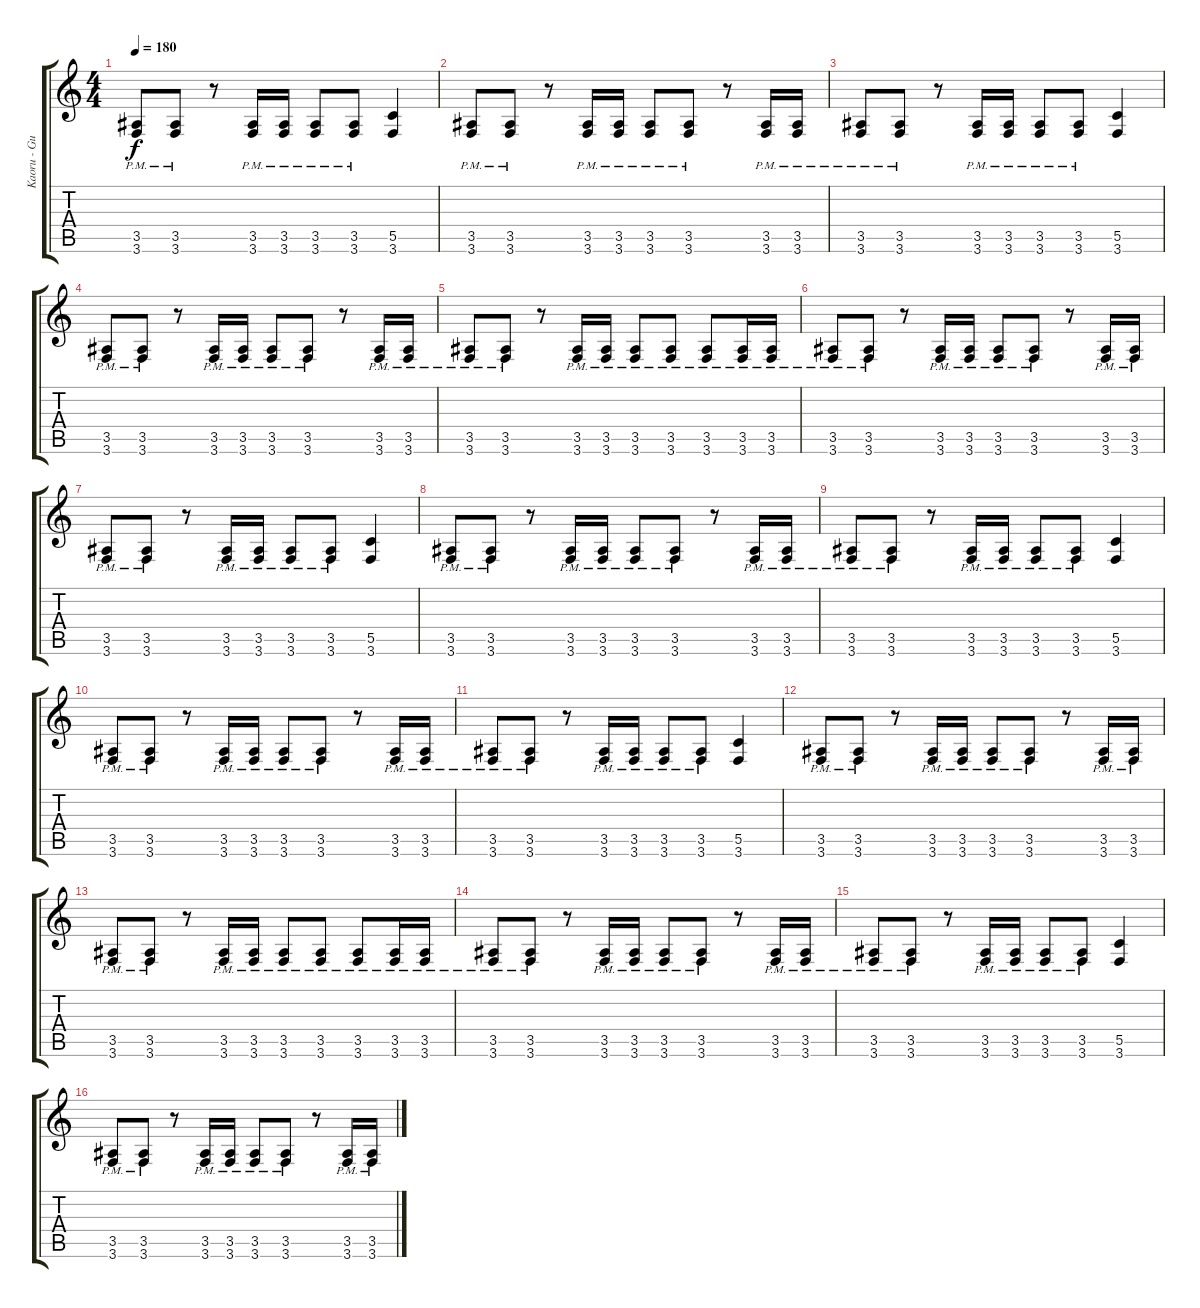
\track ("Kaoru - Guitar 2" "Kaoru - Gu") {instrument overdrivenguitar}
\staff {score tabs}
\tuning (D4 A3 F3 C3 G2 D2) {hide}
\ts (4 4)
\tempo 180
\clef g2
\ks c
(3.5{pm} 3.6{pm}).8{dy f} (3.5{pm} 3.6{pm}).8 r.8 (3.5{pm} 3.6{pm}).16 (3.5{pm} 3.6{pm}).16 (3.5{pm} 3.6{pm}).8 (3.5{pm} 3.6{pm}).8 (5.5 3.6).4 |
(3.5{pm} 3.6{pm}).8 (3.5{pm} 3.6{pm}).8 r.8 (3.5{pm} 3.6{pm}).16 (3.5{pm} 3.6{pm}).16 (3.5{pm} 3.6{pm}).8 (3.5{pm} 3.6{pm}).8 r.8 (3.5{pm} 3.6{pm}).16 (3.5{pm} 3.6{pm}).16 |
(3.5{pm} 3.6{pm}).8 (3.5{pm} 3.6{pm}).8 r.8 (3.5{pm} 3.6{pm}).16 (3.5{pm} 3.6{pm}).16 (3.5{pm} 3.6{pm}).8 (3.5{pm} 3.6{pm}).8 (5.5 3.6).4 |
(3.5{pm} 3.6{pm}).8 (3.5{pm} 3.6{pm}).8 r.8 (3.5{pm} 3.6{pm}).16 (3.5{pm} 3.6{pm}).16 (3.5{pm} 3.6{pm}).8 (3.5{pm} 3.6{pm}).8 r.8 (3.5{pm} 3.6{pm}).16 (3.5{pm} 3.6{pm}).16 |
(3.5{pm} 3.6{pm}).8 (3.5{pm} 3.6{pm}).8 r.8 (3.5{pm} 3.6{pm}).16 (3.5{pm} 3.6{pm}).16 (3.5{pm} 3.6{pm}).8 (3.5{pm} 3.6{pm}).8 (3.5{pm} 3.6{pm}).8 (3.5{pm} 3.6{pm}).16 (3.5{pm} 3.6{pm}).16 |
(3.5{pm} 3.6{pm}).8 (3.5{pm} 3.6{pm}).8 r.8 (3.5{pm} 3.6{pm}).16 (3.5{pm} 3.6{pm}).16 (3.5{pm} 3.6{pm}).8 (3.5{pm} 3.6{pm}).8 r.8 (3.5{pm} 3.6{pm}).16 (3.5{pm} 3.6{pm}).16 |
(3.5{pm} 3.6{pm}).8 (3.5{pm} 3.6{pm}).8 r.8 (3.5{pm} 3.6{pm}).16 (3.5{pm} 3.6{pm}).16 (3.5{pm} 3.6{pm}).8 (3.5{pm} 3.6{pm}).8 (5.5 3.6).4 |
(3.5{pm} 3.6{pm}).8 (3.5{pm} 3.6{pm}).8 r.8 (3.5{pm} 3.6{pm}).16 (3.5{pm} 3.6{pm}).16 (3.5{pm} 3.6{pm}).8 (3.5{pm} 3.6{pm}).8 r.8 (3.5{pm} 3.6{pm}).16 (3.5{pm} 3.6{pm}).16 |
(3.5{pm} 3.6{pm}).8 (3.5{pm} 3.6{pm}).8 r.8 (3.5{pm} 3.6{pm}).16 (3.5{pm} 3.6{pm}).16 (3.5{pm} 3.6{pm}).8 (3.5{pm} 3.6{pm}).8 (5.5 3.6).4 |
(3.5{pm} 3.6{pm}).8 (3.5{pm} 3.6{pm}).8 r.8 (3.5{pm} 3.6{pm}).16 (3.5{pm} 3.6{pm}).16 (3.5{pm} 3.6{pm}).8 (3.5{pm} 3.6{pm}).8 r.8 (3.5{pm} 3.6{pm}).16 (3.5{pm} 3.6{pm}).16 |
(3.5{pm} 3.6{pm}).8 (3.5{pm} 3.6{pm}).8 r.8 (3.5{pm} 3.6{pm}).16 (3.5{pm} 3.6{pm}).16 (3.5{pm} 3.6{pm}).8 (3.5{pm} 3.6{pm}).8 (5.5 3.6).4 |
(3.5{pm} 3.6{pm}).8 (3.5{pm} 3.6{pm}).8 r.8 (3.5{pm} 3.6{pm}).16 (3.5{pm} 3.6{pm}).16 (3.5{pm} 3.6{pm}).8 (3.5{pm} 3.6{pm}).8 r.8 (3.5{pm} 3.6{pm}).16 (3.5{pm} 3.6{pm}).16 |
(3.5{pm} 3.6{pm}).8 (3.5{pm} 3.6{pm}).8 r.8 (3.5{pm} 3.6{pm}).16 (3.5{pm} 3.6{pm}).16 (3.5{pm} 3.6{pm}).8 (3.5{pm} 3.6{pm}).8 (3.5{pm} 3.6{pm}).8 (3.5{pm} 3.6{pm}).16 (3.5{pm} 3.6{pm}).16 |
(3.5{pm} 3.6{pm}).8 (3.5{pm} 3.6{pm}).8 r.8 (3.5{pm} 3.6{pm}).16 (3.5{pm} 3.6{pm}).16 (3.5{pm} 3.6{pm}).8 (3.5{pm} 3.6{pm}).8 r.8 (3.5{pm} 3.6{pm}).16 (3.5{pm} 3.6{pm}).16 |
(3.5{pm} 3.6{pm}).8 (3.5{pm} 3.6{pm}).8 r.8 (3.5{pm} 3.6{pm}).16 (3.5{pm} 3.6{pm}).16 (3.5{pm} 3.6{pm}).8 (3.5{pm} 3.6{pm}).8 (5.5 3.6).4 |
(3.5{pm} 3.6{pm}).8 (3.5{pm} 3.6{pm}).8 r.8 (3.5{pm} 3.6{pm}).16 (3.5{pm} 3.6{pm}).16 (3.5{pm} 3.6{pm}).8 (3.5{pm} 3.6{pm}).8 r.8 (3.5{pm} 3.6{pm}).16 (3.5{pm} 3.6{pm}).16
